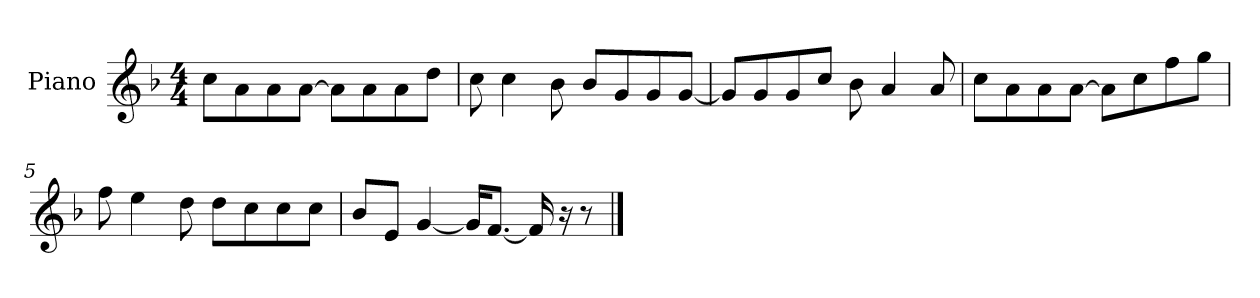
**kern
*part1
*staff1
*I"Piano
*I'P-no
*clefG2
*k[b-]
*M4/4
*MM90
=1
8cc\L
8a\
8a\
[8a\J
8a\L]
8a\
8a\
8dd\J
=2
8cc\
4cc\
8b-\
8b-/L
8g/
8g/
[8g/J
=3
8g/L]
8g/
8g/
8cc/J
8b-\
4a/
8a/
=4
8cc\L
8a\
8a\
[8a\J
8a\L]
8cc\
8ff\
8gg\J
=5
8ff\
4ee\
8dd\
8dd\L
8cc\
8cc\
8cc\J
!!LO:LB:g=z
=6
8b-/L
8e/J
[4g/
16g/KL]
[8.f/J
16f/]
16r
8r
==
*-
